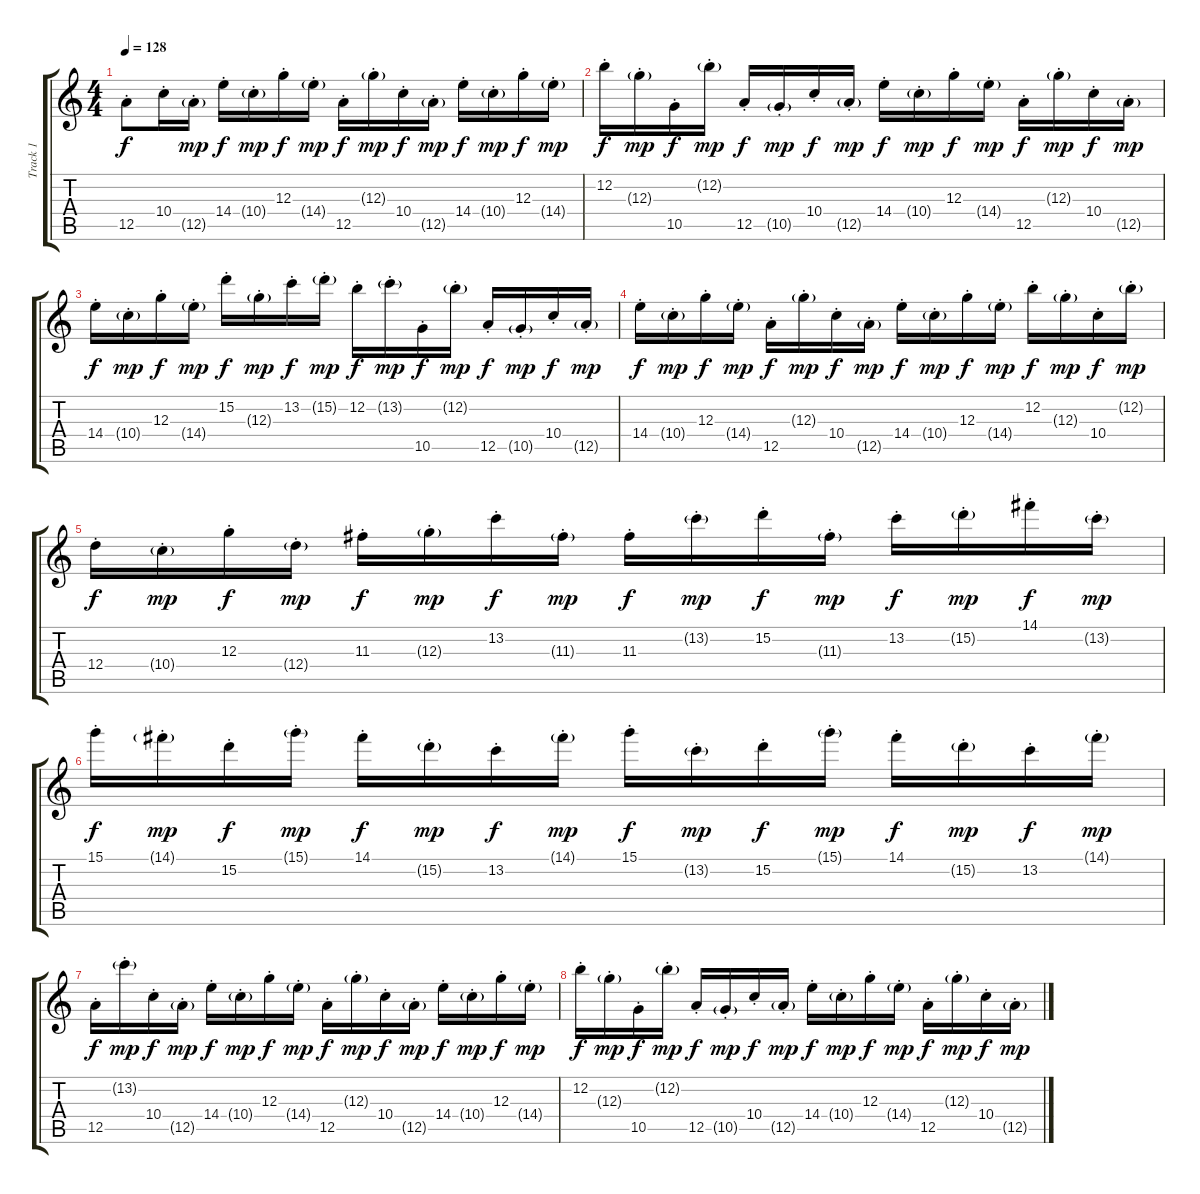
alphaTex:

\track ("Track 1" "Track 1") {instrument overdrivenguitar}
\staff {score tabs}
\tuning (E4 B3 G3 D3 A2 E2) {hide}
\ts (4 4)
\tempo 128
\clef g2
\ks c
12.5{st}.8{dy f instrument overdrivenguitar} 10.4{st}.16 12.5{g st}.16{dy mp} 14.4{st}.16{dy f} 10.4{g st}.16{dy mp} 12.3{st}.16{dy f} 14.4{g st}.16{dy mp} 12.5{st}.16{dy f} 12.3{g st}.16{dy mp} 10.4{st}.16{dy f} 12.5{g st}.16{dy mp} 14.4{st}.16{dy f} 10.4{g st}.16{dy mp} 12.3{st}.16{dy f} 14.4{g st}.16{dy mp} |
12.2{st}.16{dy f} 12.3{g st}.16{dy mp} 10.5{st}.16{dy f} 12.2{g st}.16{dy mp} 12.5{st}.16{dy f} 10.5{g st}.16{dy mp} 10.4{st}.16{dy f} 12.5{g st}.16{dy mp} 14.4{st}.16{dy f} 10.4{g st}.16{dy mp} 12.3{st}.16{dy f} 14.4{g st}.16{dy mp} 12.5{st}.16{dy f} 12.3{g st}.16{dy mp} 10.4{st}.16{dy f} 12.5{g st}.16{dy mp} |
14.4{st}.16{dy f} 10.4{g st}.16{dy mp} 12.3{st}.16{dy f} 14.4{g st}.16{dy mp} 15.2{st}.16{dy f} 12.3{g st}.16{dy mp} 13.2{st}.16{dy f} 15.2{g st}.16{dy mp} 12.2{st}.16{dy f} 13.2{g st}.16{dy mp} 10.5{st}.16{dy f} 12.2{g st}.16{dy mp} 12.5{st}.16{dy f} 10.5{g st}.16{dy mp} 10.4{st}.16{dy f} 12.5{g st}.16{dy mp} |
14.4{st}.16{dy f} 10.4{g st}.16{dy mp} 12.3{st}.16{dy f} 14.4{g st}.16{dy mp} 12.5{st}.16{dy f} 12.3{g st}.16{dy mp} 10.4{st}.16{dy f} 12.5{g st}.16{dy mp} 14.4{st}.16{dy f} 10.4{g st}.16{dy mp} 12.3{st}.16{dy f} 14.4{g st}.16{dy mp} 12.2{st}.16{dy f} 12.3{g st}.16{dy mp} 10.4{st}.16{dy f} 12.2{g st}.16{dy mp} |
12.4{st}.16{dy f} 10.4{g st}.16{dy mp} 12.3{st}.16{dy f} 12.4{g st}.16{dy mp} 11.3{st}.16{dy f} 12.3{g st}.16{dy mp} 13.2{st}.16{dy f} 11.3{g st}.16{dy mp} 11.3{st}.16{dy f} 13.2{g st}.16{dy mp} 15.2{st}.16{dy f} 11.3{g st}.16{dy mp} 13.2{st}.16{dy f} 15.2{g st}.16{dy mp} 14.1{st}.16{dy f} 13.2{g st}.16{dy mp} |
15.1{st}.16{dy f} 14.1{g st}.16{dy mp} 15.2{st}.16{dy f} 15.1{g st}.16{dy mp} 14.1{st}.16{dy f} 15.2{g st}.16{dy mp} 13.2{st}.16{dy f} 14.1{g st}.16{dy mp} 15.1{st}.16{dy f} 13.2{g st}.16{dy mp} 15.2{st}.16{dy f} 15.1{g st}.16{dy mp} 14.1{st}.16{dy f} 15.2{g st}.16{dy mp} 13.2{st}.16{dy f} 14.1{g st}.16{dy mp} |
12.5{st}.16{dy f} 13.2{g st}.16{dy mp} 10.4{st}.16{dy f} 12.5{g st}.16{dy mp} 14.4{st}.16{dy f} 10.4{g st}.16{dy mp} 12.3{st}.16{dy f} 14.4{g st}.16{dy mp} 12.5{st}.16{dy f} 12.3{g st}.16{dy mp} 10.4{st}.16{dy f} 12.5{g st}.16{dy mp} 14.4{st}.16{dy f} 10.4{g st}.16{dy mp} 12.3{st}.16{dy f} 14.4{g st}.16{dy mp} |
12.2{st}.16{dy f} 12.3{g st}.16{dy mp} 10.5{st}.16{dy f} 12.2{g st}.16{dy mp} 12.5{st}.16{dy f} 10.5{g st}.16{dy mp} 10.4{st}.16{dy f} 12.5{g st}.16{dy mp} 14.4{st}.16{dy f} 10.4{g st}.16{dy mp} 12.3{st}.16{dy f} 14.4{g st}.16{dy mp} 12.5{st}.16{dy f} 12.3{g st}.16{dy mp} 10.4{st}.16{dy f} 12.5{g st}.16{dy mp}
